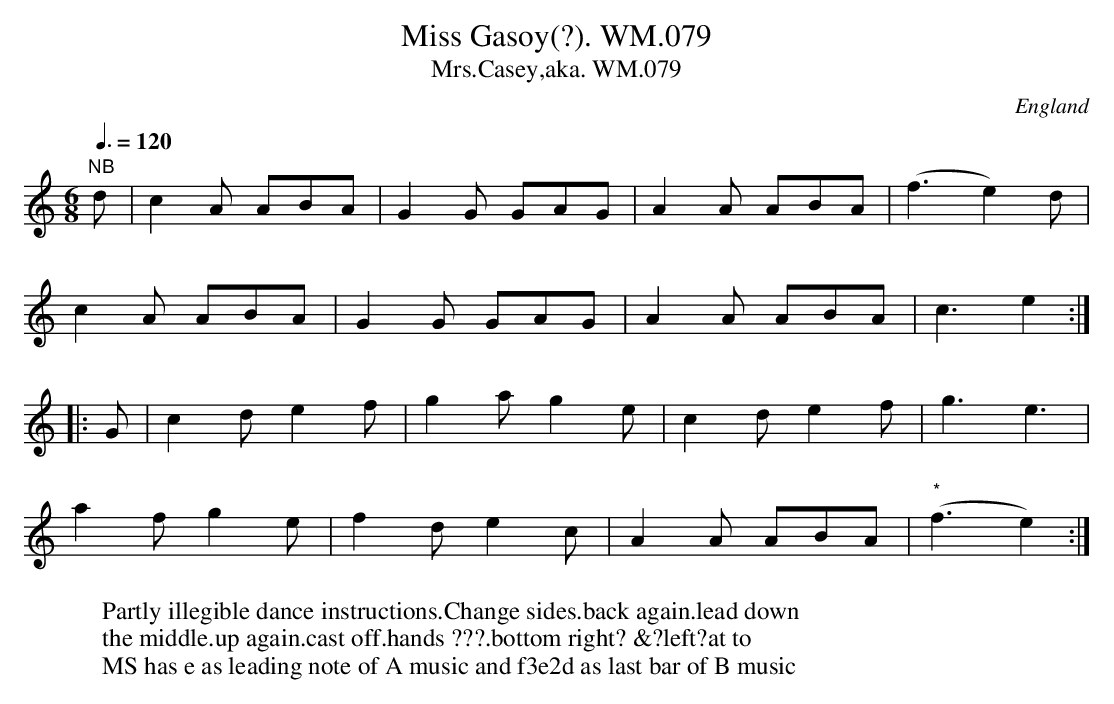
X:1
T:Miss Gasoy(?). WM.079
T:Mrs.Casey,aka. WM.079
M:6/8
L:1/8
Q:3/8=120
O:England
W:Partly illegible dance instructions.Change sides.back again.lead down
W:the middle.up again.cast off.hands ???.bottom right? &?left?at to
K:C major
"NB"d|c2A ABA|G2G GAG|A2A ABA|(f3e2)d|!
c2A ABA|G2G GAG|A2A ABA|c3e2:|!
|:G|c2de2f|g2ag2e|c2de2f|g3e3|!
a2fg2e|f2de2c|A2A ABA|"*"(f3e2):|
W:MS has e as leading note of A music and f3e2d as last bar of B music
